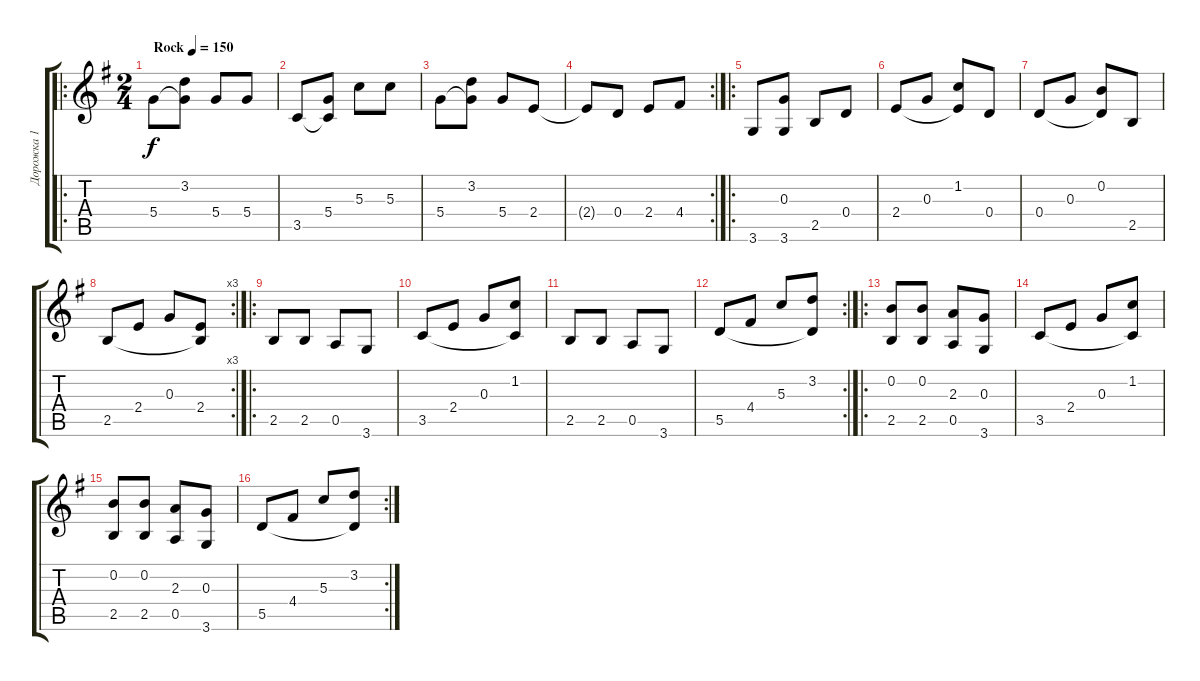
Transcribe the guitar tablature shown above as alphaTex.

\track ("Дорожка 1" "Дорожка 1") {instrument acousticguitarnylon}
\staff {score tabs}
\tuning (E4 B3 G3 D3 A2 E2) {hide}
\ro
\ts (2 4)
\tempo (150 "Rock")
\clef g2
\ks g
5.4.8{dy f instrument acousticguitarnylon} (3.2 5.4{t}).8 5.4.8 5.4.8 |
3.5.8 (5.4 3.5{t}).8 5.3.8 5.3.8 |
5.4.8 (3.2 5.4{t}).8 5.4.8 2.4.8 |
\rc 2
2.4{t}.8 0.4.8 2.4.8 4.4.8 |
\ro
3.6.8 (0.3 3.6).8 2.5.8 0.4.8 |
2.4.8 0.3.8 (1.2 2.4{t}).8 0.4.8 |
0.4.8 0.3.8 (0.2 0.4{t}).8 2.5.8 |
\rc 3
2.5.8 2.4.8 0.3.8 (2.4 2.5{t}).8 |
\ro
2.5.8 2.5.8 0.5.8 3.6.8 |
3.5.8 2.4.8 0.3.8 (1.2 3.5{t}).8 |
2.5.8 2.5.8 0.5.8 3.6.8 |
\rc 2
5.5.8 4.4.8 5.3.8 (3.2 5.5{t}).8 |
\ro
(0.2 2.5).8 (0.2 2.5).8 (2.3 0.5).8 (0.3 3.6).8 |
3.5.8 2.4.8 0.3.8 (1.2 3.5{t}).8 |
(0.2 2.5).8 (0.2 2.5).8 (2.3 0.5).8 (0.3 3.6).8 |
\rc 2
5.5.8 4.4.8 5.3.8 (3.2 5.5{t}).8
